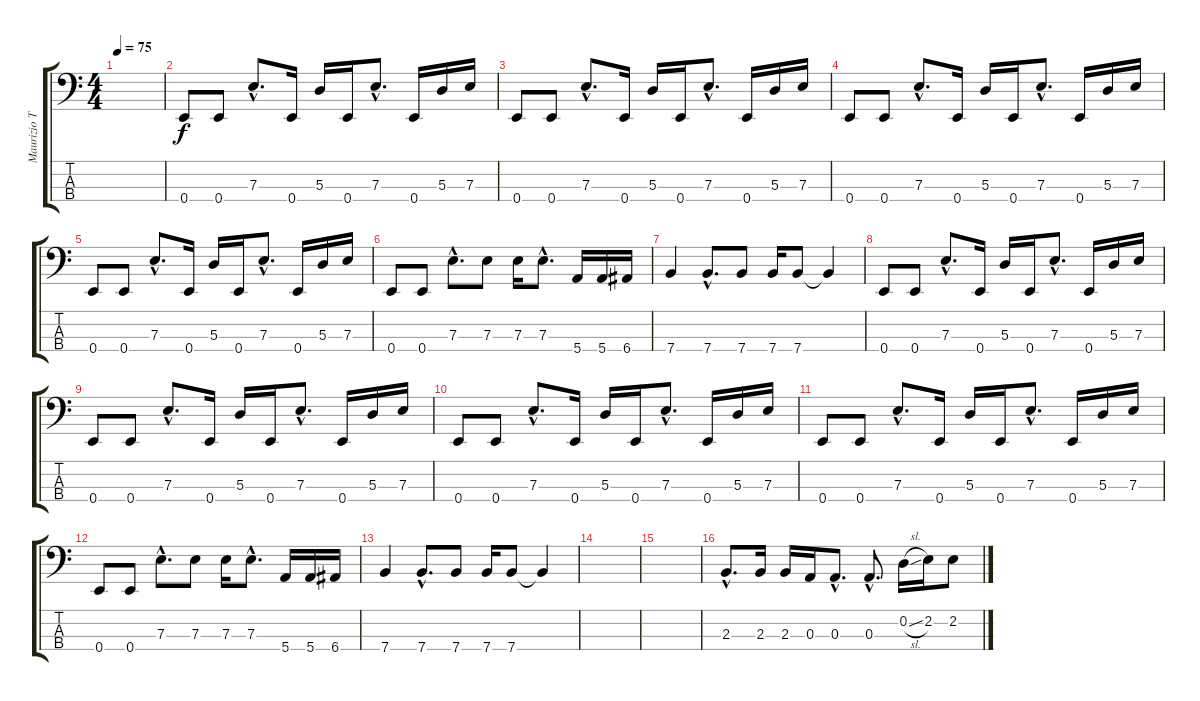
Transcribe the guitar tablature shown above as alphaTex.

\track ("Maurizio Terracina" "Maurizio T") {instrument electricbassfinger}
\staff {score tabs}
\tuning (G2 D2 A1 E1) {hide}
\ts (4 4)
\tempo 75
\clef f4
\ks c
|
0.4.8 0.4.8 7.3{hac}.8{d} 0.4.16 5.3.16 0.4.16 7.3{hac}.8{d} 0.4.16 5.3.16 7.3.16 |
0.4.8 0.4.8 7.3{hac}.8{d} 0.4.16 5.3.16 0.4.16 7.3{hac}.8{d} 0.4.16 5.3.16 7.3.16 |
0.4.8 0.4.8 7.3{hac}.8{d} 0.4.16 5.3.16 0.4.16 7.3{hac}.8{d} 0.4.16 5.3.16 7.3.16 |
0.4.8 0.4.8 7.3{hac}.8{d} 0.4.16 5.3.16 0.4.16 7.3{hac}.8{d} 0.4.16 5.3.16 7.3.16 |
0.4.8 0.4.8 7.3{hac}.8{d} 7.3.8 7.3.16 7.3{hac}.8{d} 5.4.16 5.4.16 6.4.16 |
7.4.4 7.4{hac}.8{d} 7.4.8 7.4.16 7.4.8 7.4{t}.4 |
0.4.8 0.4.8 7.3{hac}.8{d} 0.4.16 5.3.16 0.4.16 7.3{hac}.8{d} 0.4.16 5.3.16 7.3.16 |
0.4.8 0.4.8 7.3{hac}.8{d} 0.4.16 5.3.16 0.4.16 7.3{hac}.8{d} 0.4.16 5.3.16 7.3.16 |
0.4.8 0.4.8 7.3{hac}.8{d} 0.4.16 5.3.16 0.4.16 7.3{hac}.8{d} 0.4.16 5.3.16 7.3.16 |
0.4.8 0.4.8 7.3{hac}.8{d} 0.4.16 5.3.16 0.4.16 7.3{hac}.8{d} 0.4.16 5.3.16 7.3.16 |
0.4.8 0.4.8 7.3{hac}.8{d} 7.3.8 7.3.16 7.3{hac}.8{d} 5.4.16 5.4.16 6.4.16 |
7.4.4 7.4{hac}.8{d} 7.4.8 7.4.16 7.4.8 7.4{t}.4 |
|
|
2.3{hac}.8{d} 2.3.16 2.3.16 0.3.16 0.3{hac}.8{d} 0.3{hac}.8{d} 0.2{sl}.16 2.2.16 2.2.8
